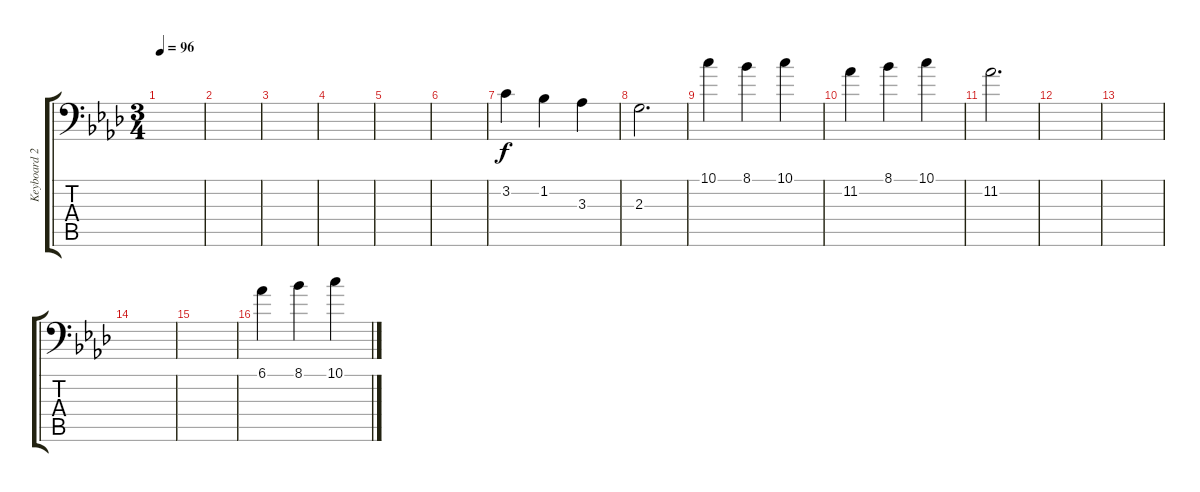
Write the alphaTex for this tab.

\track ("Keyboard 2" "Keyboard 2") {instrument flute}
\staff {score tabs}
\tuning (D4 A3 F3 C3 G2 C1) {hide}
\ts (3 4)
\tempo 96
\clef f4
\ks fminor
|
|
|
|
|
|
3.2.4 1.2.4 3.3.4 |
2.3.2{d} |
10.1.4 8.1.4 10.1.4 |
11.2.4 8.1.4 10.1.4 |
11.2.2{d} |
|
|
|
|
6.1.4 8.1.4 10.1.4
